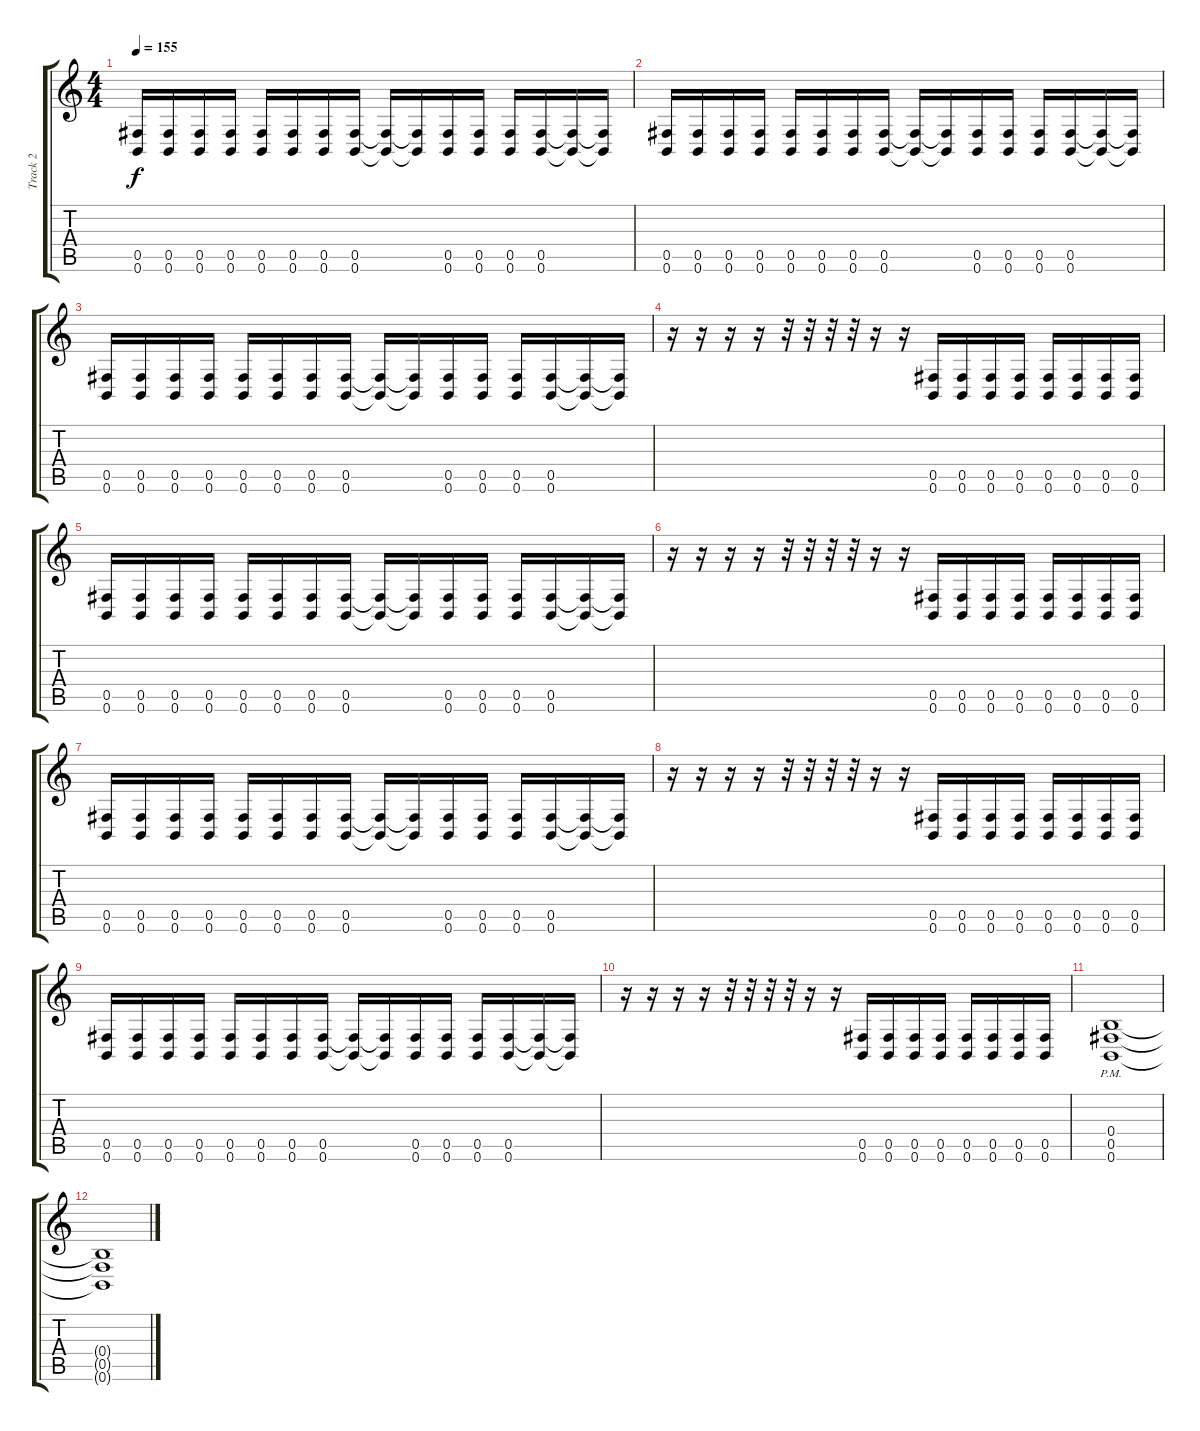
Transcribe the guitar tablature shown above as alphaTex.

\track ("Track 2" "Track 2") {instrument overdrivenguitar}
\staff {score tabs}
\tuning (Db4 Ab3 E3 B2 Gb2 B1) {hide}
\ts (4 4)
\tempo 155
\clef g2
\ks c
(0.5 0.6).16{dy f} (0.5 0.6).16 (0.5 0.6).16 (0.5 0.6).16 (0.5 0.6).16 (0.5 0.6).16 (0.5 0.6).16 (0.5 0.6).16 (0.5{t} 0.6{t}).16 (0.5{t} 0.6{t}).16 (0.5 0.6).16 (0.5 0.6).16 (0.5 0.6).16 (0.5 0.6).16 (0.5{t} 0.6{t}).16 (0.5{t} 0.6{t}).16 |
(0.5 0.6).16 (0.5 0.6).16 (0.5 0.6).16 (0.5 0.6).16 (0.5 0.6).16 (0.5 0.6).16 (0.5 0.6).16 (0.5 0.6).16 (0.5{t} 0.6{t}).16 (0.5{t} 0.6{t}).16 (0.5 0.6).16 (0.5 0.6).16 (0.5 0.6).16 (0.5 0.6).16 (0.5{t} 0.6{t}).16 (0.5{t} 0.6{t}).16 |
(0.5 0.6).16 (0.5 0.6).16 (0.5 0.6).16 (0.5 0.6).16 (0.5 0.6).16 (0.5 0.6).16 (0.5 0.6).16 (0.5 0.6).16 (0.5{t} 0.6{t}).16 (0.5{t} 0.6{t}).16 (0.5 0.6).16 (0.5 0.6).16 (0.5 0.6).16 (0.5 0.6).16 (0.5{t} 0.6{t}).16 (0.5{t} 0.6{t}).16 |
r.16 r.16 r.16 r.16 r.32 r.32 r.32 r.32 r.16 r.16 (0.5 0.6).16 (0.5 0.6).16 (0.5 0.6).16 (0.5 0.6).16 (0.5 0.6).16 (0.5 0.6).16 (0.5 0.6).16 (0.5 0.6).16 |
(0.5 0.6).16 (0.5 0.6).16 (0.5 0.6).16 (0.5 0.6).16 (0.5 0.6).16 (0.5 0.6).16 (0.5 0.6).16 (0.5 0.6).16 (0.5{t} 0.6{t}).16 (0.5{t} 0.6{t}).16 (0.5 0.6).16 (0.5 0.6).16 (0.5 0.6).16 (0.5 0.6).16 (0.5{t} 0.6{t}).16 (0.5{t} 0.6{t}).16 |
r.16 r.16 r.16 r.16 r.32 r.32 r.32 r.32 r.16 r.16 (0.5 0.6).16 (0.5 0.6).16 (0.5 0.6).16 (0.5 0.6).16 (0.5 0.6).16 (0.5 0.6).16 (0.5 0.6).16 (0.5 0.6).16 |
(0.5 0.6).16 (0.5 0.6).16 (0.5 0.6).16 (0.5 0.6).16 (0.5 0.6).16 (0.5 0.6).16 (0.5 0.6).16 (0.5 0.6).16 (0.5{t} 0.6{t}).16 (0.5{t} 0.6{t}).16 (0.5 0.6).16 (0.5 0.6).16 (0.5 0.6).16 (0.5 0.6).16 (0.5{t} 0.6{t}).16 (0.5{t} 0.6{t}).16 |
r.16 r.16 r.16 r.16 r.32 r.32 r.32 r.32 r.16 r.16 (0.5 0.6).16 (0.5 0.6).16 (0.5 0.6).16 (0.5 0.6).16 (0.5 0.6).16 (0.5 0.6).16 (0.5 0.6).16 (0.5 0.6).16 |
(0.5 0.6).16 (0.5 0.6).16 (0.5 0.6).16 (0.5 0.6).16 (0.5 0.6).16 (0.5 0.6).16 (0.5 0.6).16 (0.5 0.6).16 (0.5{t} 0.6{t}).16 (0.5{t} 0.6{t}).16 (0.5 0.6).16 (0.5 0.6).16 (0.5 0.6).16 (0.5 0.6).16 (0.5{t} 0.6{t}).16 (0.5{t} 0.6{t}).16 |
r.16 r.16 r.16 r.16 r.32 r.32 r.32 r.32 r.16 r.16 (0.5 0.6).16 (0.5 0.6).16 (0.5 0.6).16 (0.5 0.6).16 (0.5 0.6).16 (0.5 0.6).16 (0.5 0.6).16 (0.5 0.6).16 |
(0.4{pm} 0.5{pm} 0.6{pm}).1 |
(0.4{t} 0.5{t} 0.6{t}).1
